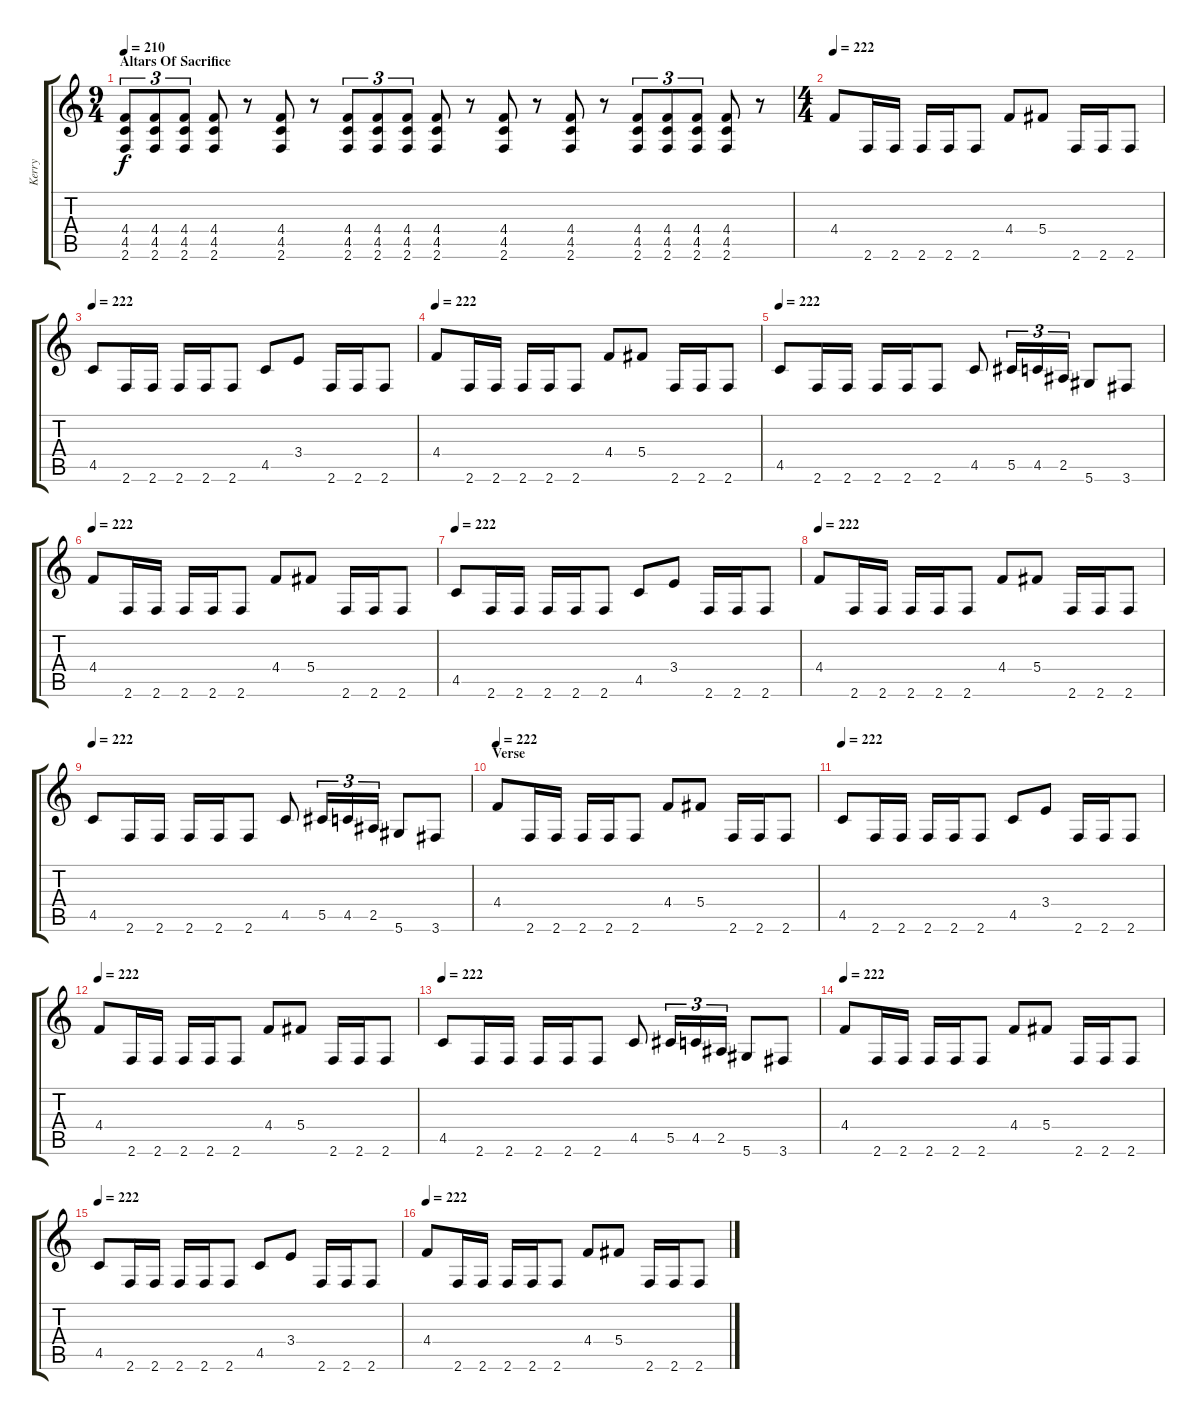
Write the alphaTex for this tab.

\track ("Kerry" "Kerry") {instrument distortionguitar}
\staff {score tabs}
\tuning (Eb4 Bb3 Gb3 Db3 Ab2 Eb2) {hide}
\ts (9 4)
\section ("" "Altars Of Sacrifice")
\tempo 210
\tempo 166
\tempo 210
\clef g2
\ks c
(4.4 4.5 2.6).8{tu (3 2) dy f instrument distortionguitar} (4.4 4.5 2.6).8{tu (3 2)} (4.4 4.5 2.6).8{tu (3 2)} (4.4 4.5 2.6).8 r.8 (4.4 4.5 2.6).8 r.8 (4.4 4.5 2.6).8{tu (3 2)} (4.4 4.5 2.6).8{tu (3 2)} (4.4 4.5 2.6).8{tu (3 2)} (4.4 4.5 2.6).8 r.8 (4.4 4.5 2.6).8 r.8 (4.4 4.5 2.6).8 r.8 (4.4 4.5 2.6).8{tu (3 2)} (4.4 4.5 2.6).8{tu (3 2)} (4.4 4.5 2.6).8{tu (3 2)} (4.4 4.5 2.6).8 r.8 |
\ts (4 4)
\tempo 222
4.4.8 2.6.16 2.6.16 2.6.16 2.6.16 2.6.8 4.4.8 5.4.8 2.6.16 2.6.16 2.6.8 |
\tempo 222
4.5.8 2.6.16 2.6.16 2.6.16 2.6.16 2.6.8 4.5.8 3.4.8 2.6.16 2.6.16 2.6.8 |
\tempo 222
4.4.8 2.6.16 2.6.16 2.6.16 2.6.16 2.6.8 4.4.8 5.4.8 2.6.16 2.6.16 2.6.8 |
\tempo 222
4.5.8 2.6.16 2.6.16 2.6.16 2.6.16 2.6.8 4.5.8 5.5.16{tu (3 2)} 4.5.16{tu (3 2)} 2.5.16{tu (3 2)} 5.6.8 3.6.8 |
\tempo 222
4.4.8 2.6.16 2.6.16 2.6.16 2.6.16 2.6.8 4.4.8 5.4.8 2.6.16 2.6.16 2.6.8 |
\tempo 222
4.5.8 2.6.16 2.6.16 2.6.16 2.6.16 2.6.8 4.5.8 3.4.8 2.6.16 2.6.16 2.6.8 |
\tempo 222
4.4.8 2.6.16 2.6.16 2.6.16 2.6.16 2.6.8 4.4.8 5.4.8 2.6.16 2.6.16 2.6.8 |
\tempo 222
4.5.8 2.6.16 2.6.16 2.6.16 2.6.16 2.6.8 4.5.8 5.5.16{tu (3 2)} 4.5.16{tu (3 2)} 2.5.16{tu (3 2)} 5.6.8 3.6.8 |
\section ("" "Verse")
\tempo 222
4.4.8 2.6.16 2.6.16 2.6.16 2.6.16 2.6.8 4.4.8 5.4.8 2.6.16 2.6.16 2.6.8 |
\tempo 222
4.5.8 2.6.16 2.6.16 2.6.16 2.6.16 2.6.8 4.5.8 3.4.8 2.6.16 2.6.16 2.6.8 |
\tempo 222
4.4.8 2.6.16 2.6.16 2.6.16 2.6.16 2.6.8 4.4.8 5.4.8 2.6.16 2.6.16 2.6.8 |
\tempo 222
4.5.8 2.6.16 2.6.16 2.6.16 2.6.16 2.6.8 4.5.8 5.5.16{tu (3 2)} 4.5.16{tu (3 2)} 2.5.16{tu (3 2)} 5.6.8 3.6.8 |
\tempo 222
4.4.8 2.6.16 2.6.16 2.6.16 2.6.16 2.6.8 4.4.8 5.4.8 2.6.16 2.6.16 2.6.8 |
\tempo 222
4.5.8 2.6.16 2.6.16 2.6.16 2.6.16 2.6.8 4.5.8 3.4.8 2.6.16 2.6.16 2.6.8 |
\tempo 222
4.4.8 2.6.16 2.6.16 2.6.16 2.6.16 2.6.8 4.4.8 5.4.8 2.6.16 2.6.16 2.6.8
